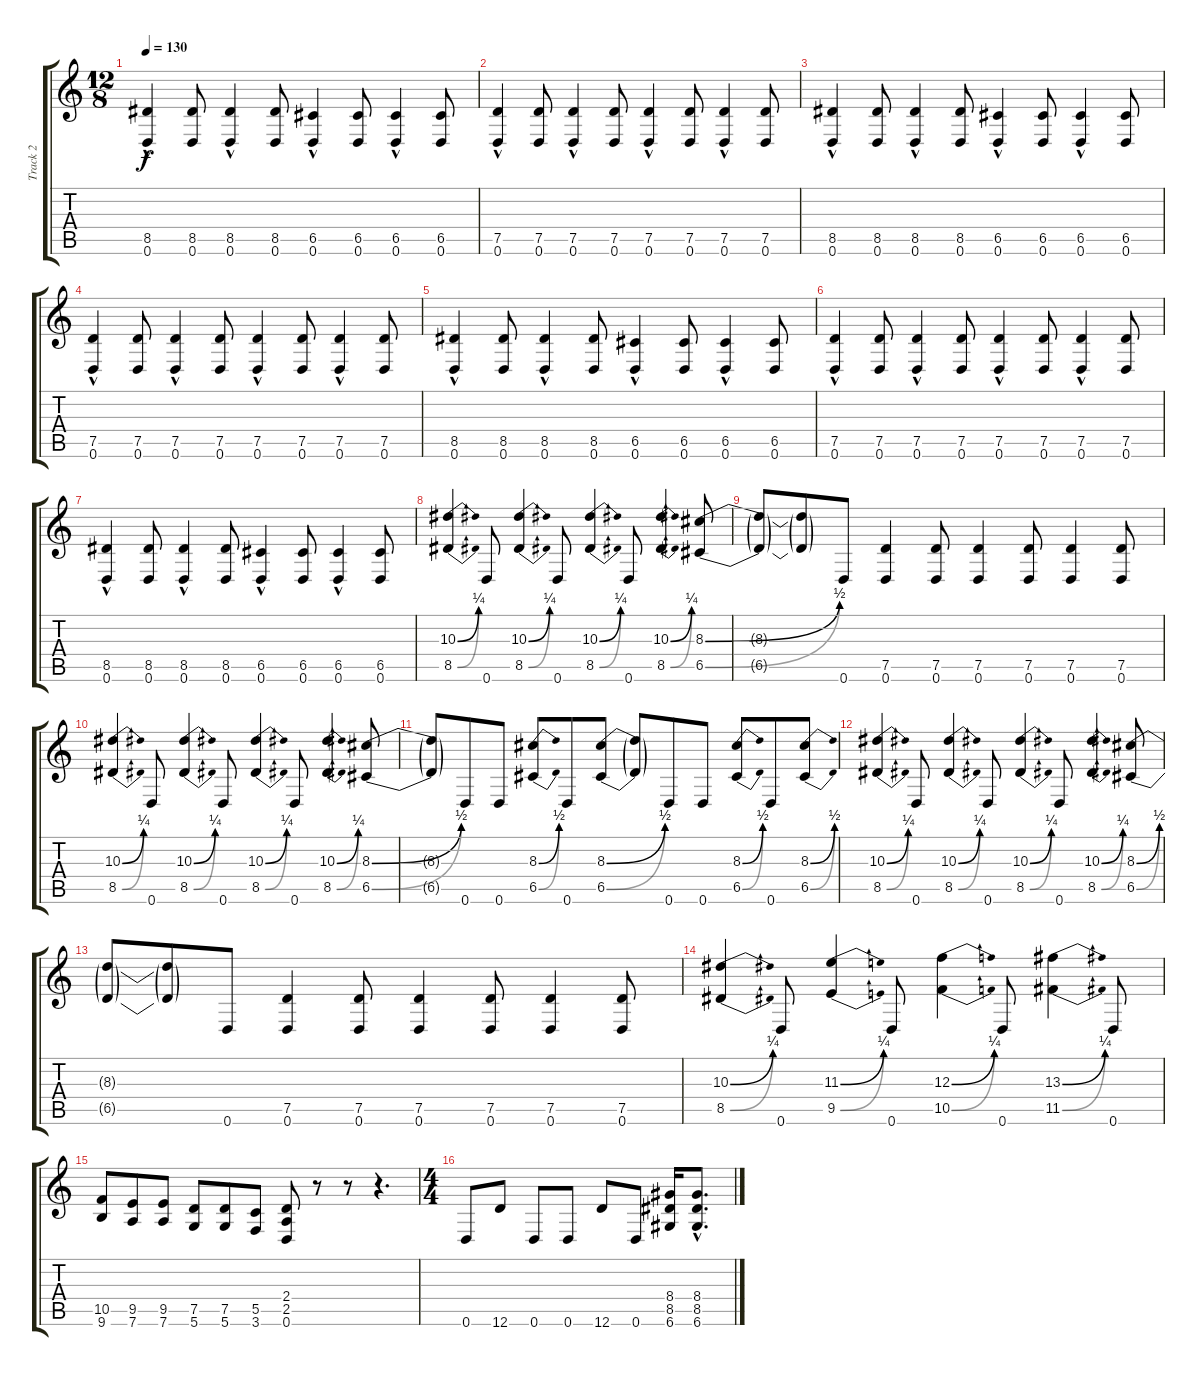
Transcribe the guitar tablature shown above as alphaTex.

\track ("Track 2" "Track 2") {instrument overdrivenguitar}
\staff {score tabs}
\tuning (D4 A3 F3 C3 G2 D2) {hide}
\ts (12 8)
\tempo 130
\clef g2
\ks c
(8.5 0.6{hac}).4{dy f} (8.5 0.6).8 (8.5 0.6{hac}).4 (8.5 0.6).8 (6.5 0.6{hac}).4 (6.5 0.6).8 (6.5 0.6{hac}).4 (6.5 0.6).8 |
(7.5 0.6{hac}).4 (7.5 0.6).8 (7.5 0.6{hac}).4 (7.5 0.6).8 (7.5 0.6{hac}).4 (7.5 0.6).8 (7.5 0.6{hac}).4 (7.5 0.6).8 |
(8.5 0.6{hac}).4 (8.5 0.6).8 (8.5 0.6{hac}).4 (8.5 0.6).8 (6.5 0.6{hac}).4 (6.5 0.6).8 (6.5 0.6{hac}).4 (6.5 0.6).8 |
(7.5 0.6{hac}).4 (7.5 0.6).8 (7.5 0.6{hac}).4 (7.5 0.6).8 (7.5 0.6{hac}).4 (7.5 0.6).8 (7.5 0.6{hac}).4 (7.5 0.6).8 |
(8.5 0.6{hac}).4 (8.5 0.6).8 (8.5 0.6{hac}).4 (8.5 0.6).8 (6.5 0.6{hac}).4 (6.5 0.6).8 (6.5 0.6{hac}).4 (6.5 0.6).8 |
(7.5 0.6{hac}).4 (7.5 0.6).8 (7.5 0.6{hac}).4 (7.5 0.6).8 (7.5 0.6{hac}).4 (7.5 0.6).8 (7.5 0.6{hac}).4 (7.5 0.6).8 |
(8.5 0.6{hac}).4 (8.5 0.6).8 (8.5 0.6{hac}).4 (8.5 0.6).8 (6.5 0.6{hac}).4 (6.5 0.6).8 (6.5 0.6{hac}).4 (6.5 0.6).8 |
(10.3{be (bend 0 0 60 1)} 8.5{be (bend 0 0 60 1)}).4 0.6.8 (10.3{be (bend 0 0 60 1)} 8.5{be (bend 0 0 60 1)}).4 0.6.8 (10.3{be (bend 0 0 60 1)} 8.5{be (bend 0 0 60 1)}).4 0.6.8 (10.3{be (bend 0 0 60 1)} 8.5{be (bend 0 0 60 1)}).4 (8.3{be (bend 0 0 60 2)} 6.5{be (bend 0 0 60 2)}).8 |
(8.3{t} 6.5{t}).8 (8.3{t} 6.5{t}).8 0.6.8 (7.5 0.6).4 (7.5 0.6).8 (7.5 0.6).4 (7.5 0.6).8 (7.5 0.6).4 (7.5 0.6).8 |
(10.3{be (bend 0 0 60 1)} 8.5{be (bend 0 0 60 1)}).4 0.6.8 (10.3{be (bend 0 0 60 1)} 8.5{be (bend 0 0 60 1)}).4 0.6.8 (10.3{be (bend 0 0 60 1)} 8.5{be (bend 0 0 60 1)}).4 0.6.8 (10.3{be (bend 0 0 60 1)} 8.5{be (bend 0 0 60 1)}).4 (8.3{be (bend 0 0 60 2)} 6.5{be (bend 0 0 60 2)}).8 |
(8.3{t} 6.5{t}).8 0.6.8 0.6.8 (8.3{be (bend 0 0 60 2)} 6.5{be (bend 0 0 60 2)}).8 0.6.8 (8.3{be (bend 0 0 60 2)} 6.5{be (bend 0 0 60 2)}).8 (8.3{t} 6.5{t}).8 0.6.8 0.6.8 (8.3{be (bend 0 0 60 2)} 6.5{be (bend 0 0 60 2)}).8 0.6.8 (8.3{be (bend 0 0 60 2)} 6.5{be (bend 0 0 60 2)}).8 |
(10.3{be (bend 0 0 60 1)} 8.5{be (bend 0 0 60 1)}).4 0.6.8 (10.3{be (bend 0 0 60 1)} 8.5{be (bend 0 0 60 1)}).4 0.6.8 (10.3{be (bend 0 0 60 1)} 8.5{be (bend 0 0 60 1)}).4 0.6.8 (10.3{be (bend 0 0 60 1)} 8.5{be (bend 0 0 60 1)}).4 (8.3{be (bend 0 0 60 2)} 6.5{be (bend 0 0 60 2)}).8 |
(8.3{t} 6.5{t}).8 (8.3{t} 6.5{t}).8 0.6.8 (7.5 0.6).4 (7.5 0.6).8 (7.5 0.6).4 (7.5 0.6).8 (7.5 0.6).4 (7.5 0.6).8 |
(10.3{be (bend 0 0 60 1)} 8.5{be (bend 0 0 60 1)}).4 0.6.8 (11.3{be (bend 0 0 60 1)} 9.5{be (bend 0 0 60 1)}).4 0.6.8 (12.3{be (bend 0 0 60 1)} 10.5{be (bend 0 0 60 1)}).4 0.6.8 (13.3{be (bend 0 0 60 1)} 11.5{be (bend 0 0 60 1)}).4 0.6.8 |
(10.5 9.6).8 (9.5 7.6).8 (9.5 7.6).8 (7.5 5.6).8 (7.5 5.6).8 (5.5 3.6).8 (2.4 2.5 0.6).8 r.8 r.8 r.4{d} |
\ts (4 4)
0.6.8 12.6.8 0.6.8 0.6.8 12.6.8 0.6.8 (8.4 8.5 6.6).16 (8.4{hac} 8.5{hac} 6.6{hac}).8{d}
